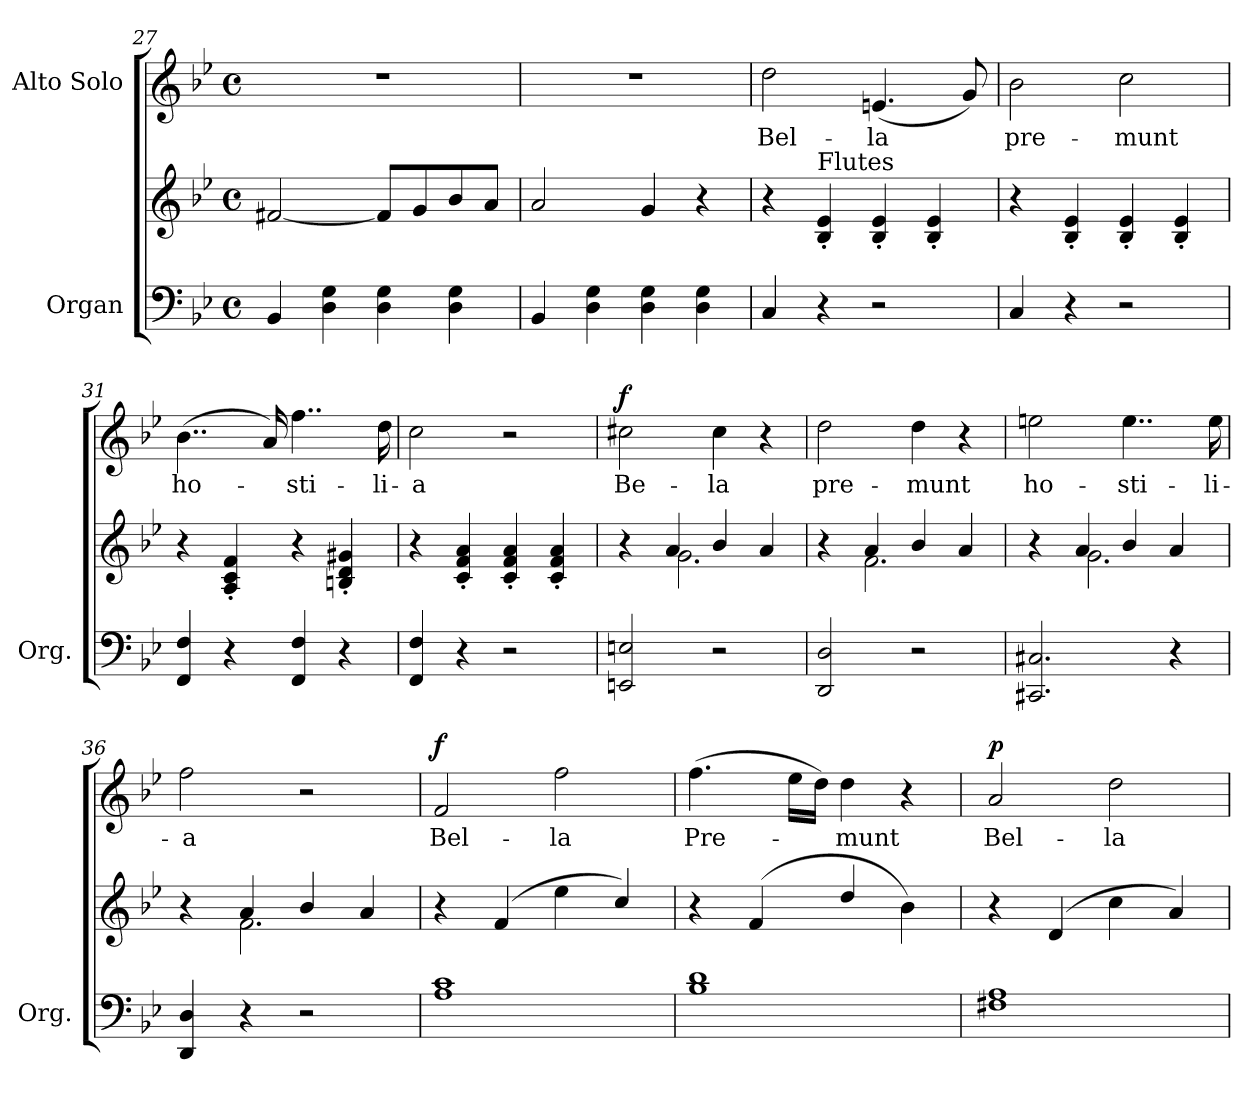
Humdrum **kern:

**kern	**kern	**kern	**text	**dynam
*part2	*part2	*part1	*part1	*part1
*staff3	*staff2	*staff1	*staff1	*staff1
*I"Organ	*	*I"Alto Solo	*	*
*I'Org.	*	*	*	*
*clefF4	*clefG2	*clefG2	*	*
*k[b-e-]	*k[b-e-]	*k[b-e-]	*	*
*B-:	*B-:	*B-:	*	*
*M4/4	*M4/4	*M4/4	*	*
*met(c)	*met(c)	*met(c)	*	*
=27	=27	=27	=27	=27
4BB-i/	[2f#Xi/	1r	.	.
4Di\ 4Gi	.	.	.	.
4Di\ 4Gi	8f#i/L]	.	.	.
.	8gi/	.	.	.
4Di\ 4Gi	8b-i/	.	.	.
.	8ai/J	.	.	.
=28	=28	=28	=28	=28
4BB-i/	2ai/	1r	.	.
4Di\ 4Gi	.	.	.	.
4Di\ 4Gi	4gi/	.	.	.
4Di\ 4Gi	4r	.	.	.
!!LO:PB:g=z
=29	=29	=29	=29	=29
!	!	!	!LO:LY:b:color=#000000	!
4Ci/	4r	2ddi\	Bel-	.
!	!LO:TX:a:t=Flutes	!	!	!
4r	4B-i/' 4e-i'	.	.	.
!	!	!	!LO:LY:b:color=#000000	!
2r	4B-i/' 4e-i'	(4.eni/	-la	.
.	4B-i/' 4e-i'	.	.	.
.	.	8gi/)	.	.
=30	=30	=30	=30	=30
!	!	!	!LO:LY:b:color=#000000	!
4Ci/	4r	2b-i\	pre-	.
4r	4B-i/' 4e-i'	.	.	.
!	!	!	!LO:LY:b:color=#000000	!
2r	4B-i/' 4e-i'	2cci\	-munt	.
.	4B-i/' 4e-i'	.	.	.
=31	=31	=31	=31	=31
!	!	!	!LO:LY:b:color=#000000	!
4FFi/ 4Fi	4r	(4..b-i\	ho-	.
4r	4Ai/' 4ci' 4fi'	.	.	.
.	.	16ai/)	.	.
!	!	!	!LO:LY:b:color=#000000	!
4FFi/ 4Fi	4r	4..ffi\	-sti-	.
4r	4Bni/' 4di' 4g#Xi'	.	.	.
!	!	!	!LO:LY:b:color=#000000	!
.	.	16ddi\	-li-	.
=32	=32	=32	=32	=32
!	!	!	!LO:LY:b:color=#000000	!
4FFi/ 4Fi	4r	2cci\	-a	.
4r	4ci/' 4fi' 4ai'	.	.	.
2r	4ci/' 4fi' 4ai'	2r	.	.
.	4ci/' 4fi' 4ai'	.	.	.
=33	=33	=33	=33	=33
*	*^	*	*	*
!	!	!	!	!LO:LY:b:color=#000000	!
2EEni/ 2Eni	4r	4ryy	2cc#Xi\	Be-	f
.	4ai/	2.gi\	.	.	.
!	!	!	!	!LO:LY:b:color=#000000	!
2r	4b-i/	.	4cc#i\	-la	.
.	4ai/	.	4r	.	.
=34	=34	=34	=34	=34	=34
!	!	!	!	!LO:LY:b:color=#000000	!
2DDi/ 2Di	4r	4ryy	2ddi\	pre-	.
.	4ai/	2.fi\	.	.	.
!	!	!	!	!LO:LY:b:color=#000000	!
2r	4b-i/	.	4ddi\	-munt	.
.	4ai/	.	4r	.	.
!!LO:LB:g=z
=35	=35	=35	=35	=35	=35
!	!	!	!	!LO:LY:b:color=#000000	!
2.CC#Xi/ 2.C#Xi	4r	4ryy	2eeni\	ho-	.
.	4ai/	2.gi\	.	.	.
!	!	!	!	!LO:LY:b:color=#000000	!
.	4b-i/	.	4..eei\	-sti-	.
4r	4ai/	.	.	.	.
!	!	!	!	!LO:LY:b:color=#000000	!
.	.	.	16eei\	-li-	.
=36	=36	=36	=36	=36	=36
!	!	!	!	!LO:LY:b:color=#000000	!
4DDi/ 4Di	4r	4ryy	2ffi\	-a	.
4r	4ai/	2.fi\	.	.	.
2r	4b-i/	.	2r	.	.
.	4ai/	.	.	.	.
*	*v	*v	*	*	*
=37	=37	=37	=37	=37
!	!	!	!LO:LY:b:color=#000000	!
1Ai 1ci	4r	2fi/	Bel-	f
.	(4fi/	.	.	.
!	!	!	!LO:LY:b:color=#000000	!
.	4ee-i\	2ffi\	-la	.
.	4cci/)	.	.	.
=38	=38	=38	=38	=38
!	!	!	!LO:LY:b:color=#000000	!
1B-i 1di	4r	(4.ffi\	Pre-	.
.	(4fi/	.	.	.
.	.	16ee-i\LL	.	.
.	.	16ddi\JJ)	.	.
!	!	!	!LO:LY:b:color=#000000	!
.	4ddi/	4ddi\	-munt	.
.	4b-i\)	4r	.	.
=39	=39	=39	=39	=39
!	!	!	!LO:LY:b:color=#000000	!
1F#Xi 1Ai	4r	2ai/	Bel-	p
.	(4di/	.	.	.
!	!	!	!LO:LY:b:color=#000000	!
.	4cci\	2ddi\	-la	.
.	4ai/)	.	.	.
=	=	=	=	=
*-	*-	*-	*-	*-
